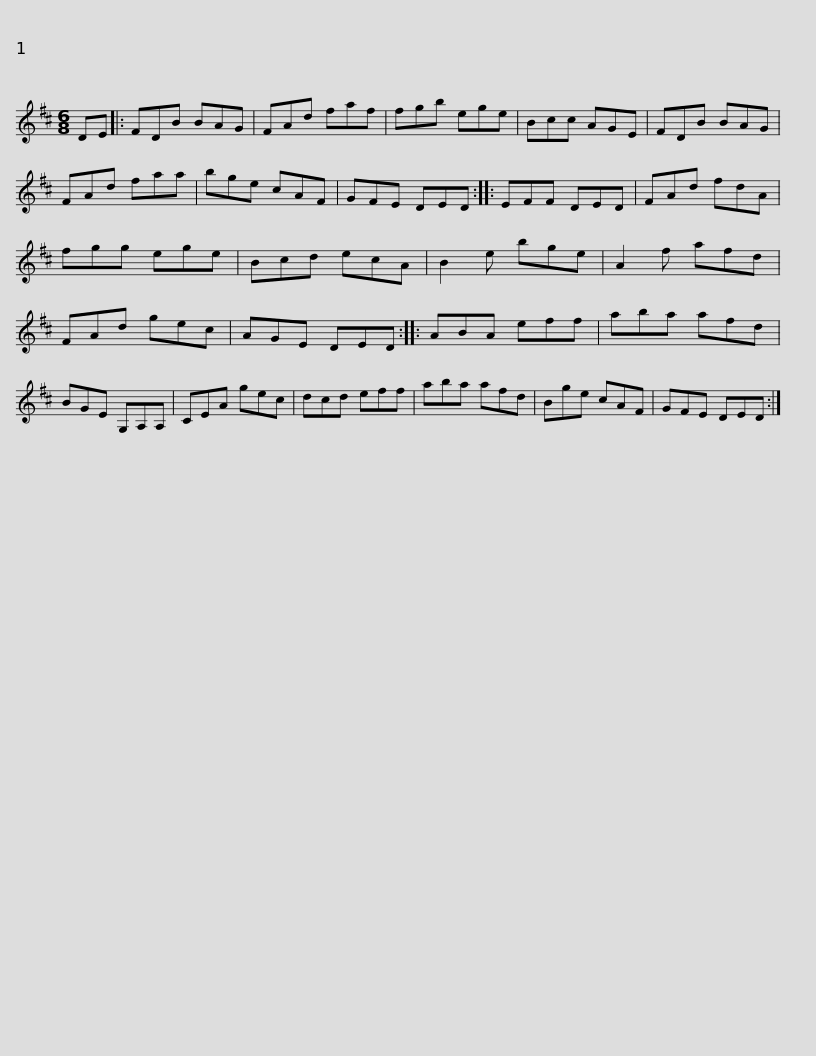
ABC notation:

X:1
L:1/8
M:6/8
I:linebreak $
K:D
V:1 treble
V:1
 DE |: FDB BAG | FAd faf | fgb ege | Bcc AGE | %5
 FDB BAG | FAd faa |$ bge cAF | GFE DED :: EFF DED | %10
 FAd fdA | fgg ege | Bcd ecA | B2 e bge |$ A2 f afd | %15
 FAd gec | AGE DED :: ABA eff | aba afd | BGE G,A,A, | %20
 CEA gec |$ dcd eff | aba afd | Bge cAF | GFE DED :| %25
